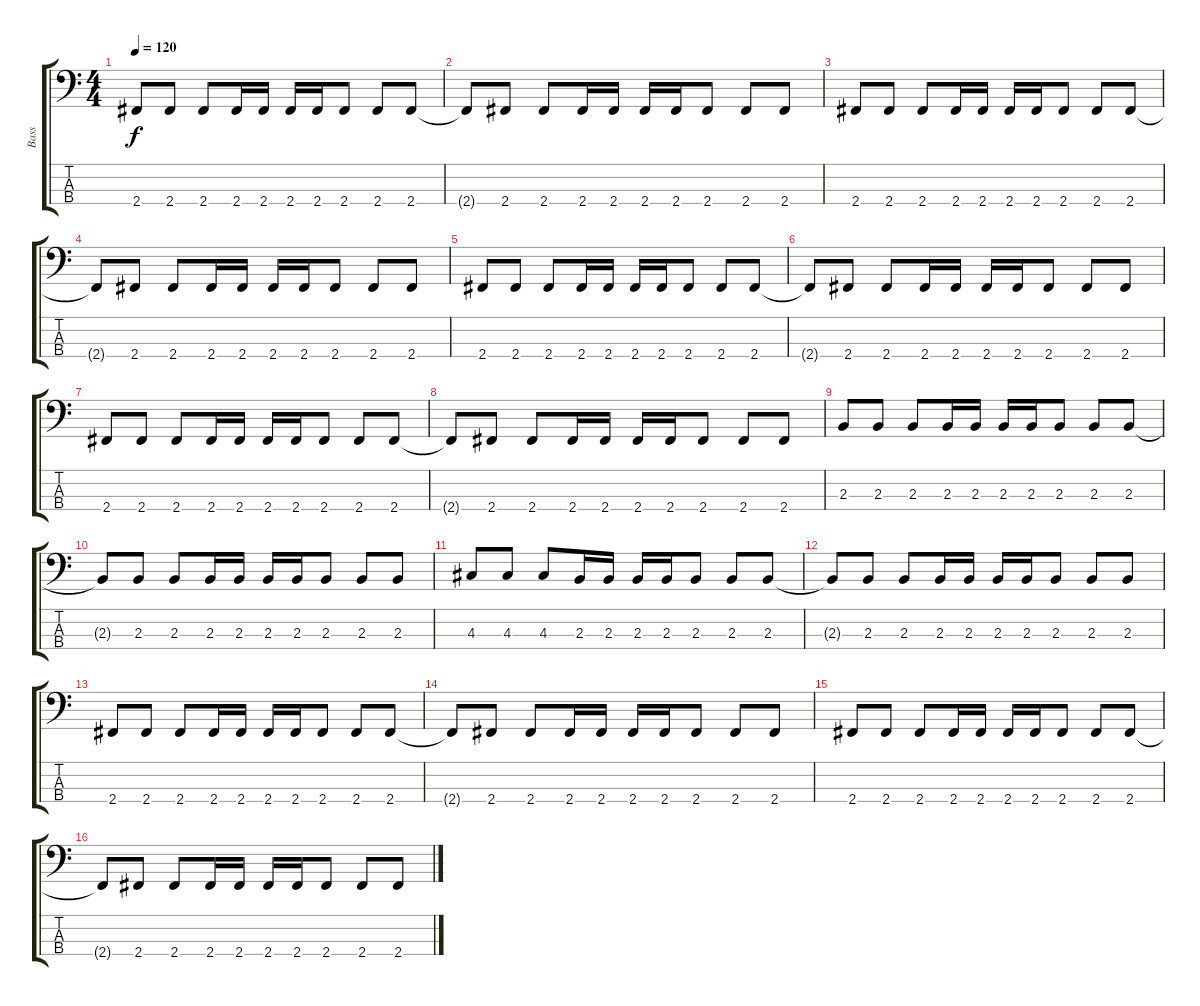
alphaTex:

\track ("Bass" "Bass") {instrument electricbassfinger}
\staff {score tabs}
\tuning (G2 D2 A1 E1) {hide}
\ts (4 4)
\tempo 120
\clef f4
\ks c
2.4.8{dy f} 2.4.8 2.4.8 2.4.16 2.4.16 2.4.16 2.4.16 2.4.8 2.4.8 2.4.8 |
2.4{t}.8 2.4.8 2.4.8 2.4.16 2.4.16 2.4.16 2.4.16 2.4.8 2.4.8 2.4.8 |
2.4.8 2.4.8 2.4.8 2.4.16 2.4.16 2.4.16 2.4.16 2.4.8 2.4.8 2.4.8 |
2.4{t}.8 2.4.8 2.4.8 2.4.16 2.4.16 2.4.16 2.4.16 2.4.8 2.4.8 2.4.8 |
2.4.8 2.4.8 2.4.8 2.4.16 2.4.16 2.4.16 2.4.16 2.4.8 2.4.8 2.4.8 |
2.4{t}.8 2.4.8 2.4.8 2.4.16 2.4.16 2.4.16 2.4.16 2.4.8 2.4.8 2.4.8 |
2.4.8 2.4.8 2.4.8 2.4.16 2.4.16 2.4.16 2.4.16 2.4.8 2.4.8 2.4.8 |
2.4{t}.8 2.4.8 2.4.8 2.4.16 2.4.16 2.4.16 2.4.16 2.4.8 2.4.8 2.4.8 |
2.3.8 2.3.8 2.3.8 2.3.16 2.3.16 2.3.16 2.3.16 2.3.8 2.3.8 2.3.8 |
2.3{t}.8 2.3.8 2.3.8 2.3.16 2.3.16 2.3.16 2.3.16 2.3.8 2.3.8 2.3.8 |
4.3.8 4.3.8 4.3.8 2.3.16 2.3.16 2.3.16 2.3.16 2.3.8 2.3.8 2.3.8 |
2.3{t}.8 2.3.8 2.3.8 2.3.16 2.3.16 2.3.16 2.3.16 2.3.8 2.3.8 2.3.8 |
2.4.8 2.4.8 2.4.8 2.4.16 2.4.16 2.4.16 2.4.16 2.4.8 2.4.8 2.4.8 |
2.4{t}.8 2.4.8 2.4.8 2.4.16 2.4.16 2.4.16 2.4.16 2.4.8 2.4.8 2.4.8 |
2.4.8 2.4.8 2.4.8 2.4.16 2.4.16 2.4.16 2.4.16 2.4.8 2.4.8 2.4.8 |
2.4{t}.8 2.4.8 2.4.8 2.4.16 2.4.16 2.4.16 2.4.16 2.4.8 2.4.8 2.4.8
